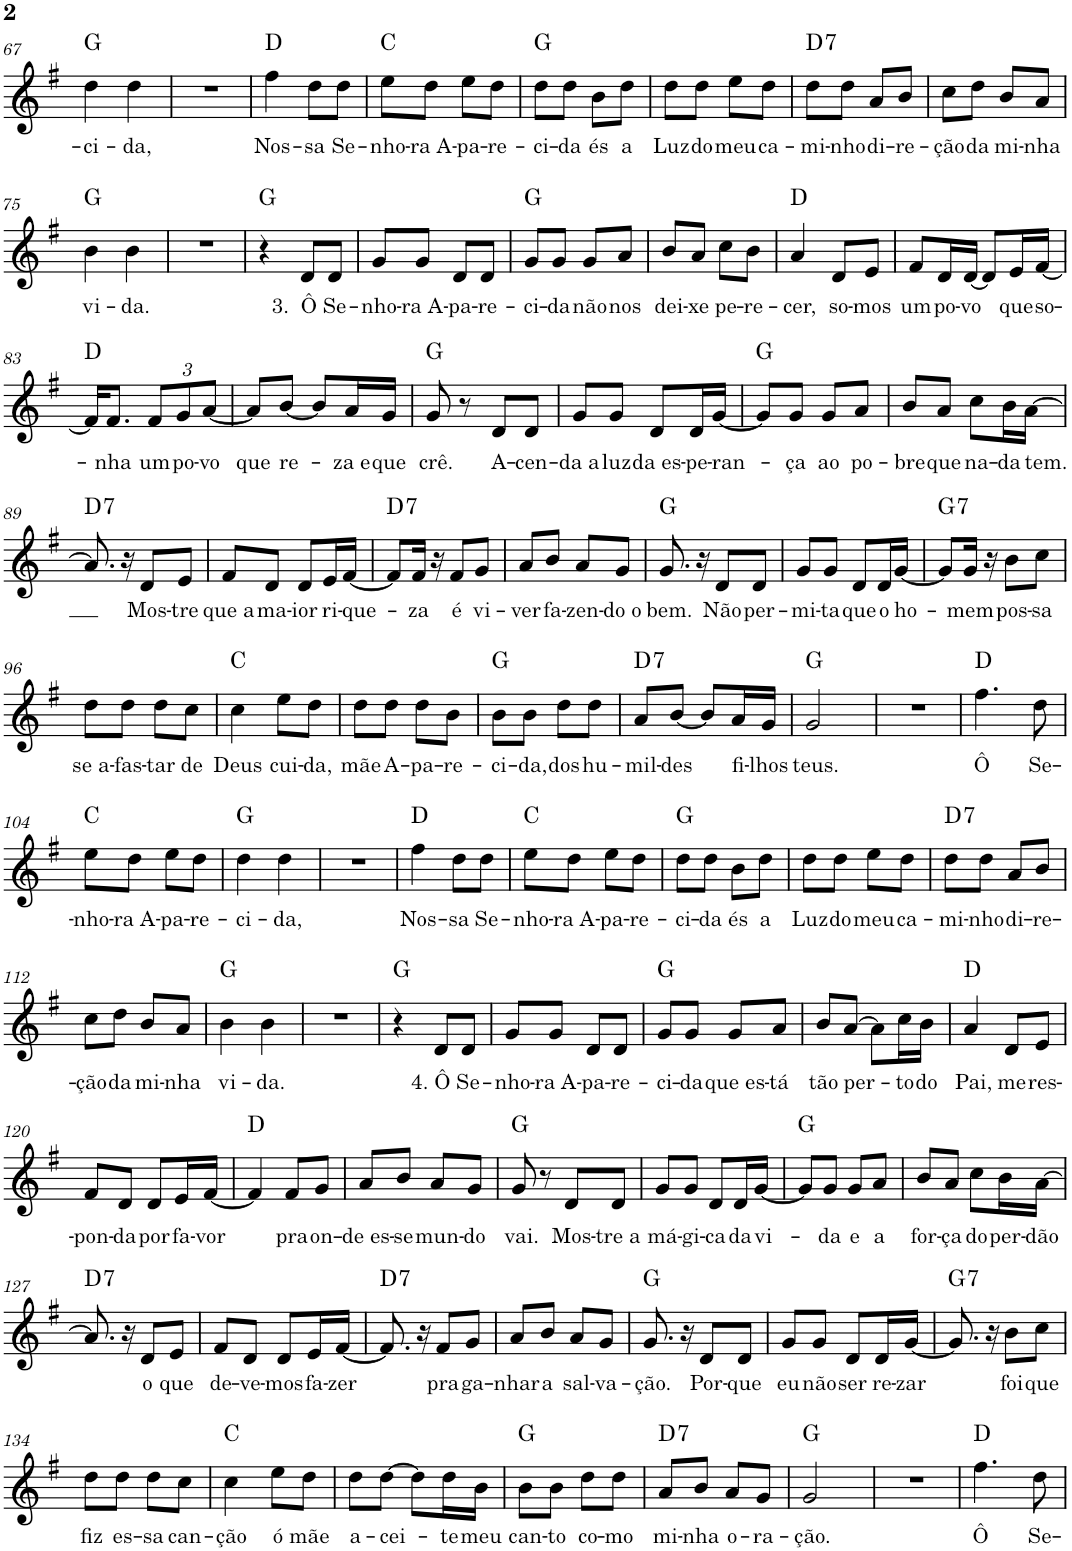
**kern	**text	**harte
*part1	*part1	*part1
*staff1	*staff1	*
*I"Voz	*	*
*I'Vo.	*	*
!!LO:PB:g=z
*clefG2	*	*
*k[f#]	*	*
*M2/4	*	*
=67	=67	=67
!	!LO:LY:b	!
4dd\	-ci-	G:maj
!	!LO:LY:b	!
4dd\	-da,	.
=68	=68	=68
2r	.	.
=69	=69	=69
!	!LO:LY:b	!
4ff#\	Nos-	D:maj
!	!LO:LY:b	!
8dd\L	-sa	.
!	!LO:LY:b	!
8dd\J	Se-	.
=70	=70	=70
!	!LO:LY:b	!
8ee\L	-nho-	C:maj
!	!LO:LY:b	!
8dd\J	-ra A-	.
!	!LO:LY:b	!
8ee\L	-pa-	.
!	!LO:LY:b	!
8dd\J	-re-	.
=71	=71	=71
!	!LO:LY:b	!
8dd\L	-ci-	G:maj
!	!LO:LY:b	!
8dd\J	-da	.
!	!LO:LY:b	!
8b\L	és	.
!	!LO:LY:b	!
8dd\J	a	.
=72	=72	=72
!	!LO:LY:b	!
8dd\L	Luz	.
!	!LO:LY:b	!
8dd\J	do	.
!	!LO:LY:b	!
8ee\L	meu	.
!	!LO:LY:b	!
8dd\J	ca-	.
=73	=73	=73
!	!LO:LY:b	!LO:H:kt=7
8dd\L	-mi-	D:7
!	!LO:LY:b	!
8dd\J	-nho	.
!	!LO:LY:b	!
8a/L	di-	.
!	!LO:LY:b	!
8b/J	-re-	.
=74	=74	=74
!	!LO:LY:b	!
8cc\L	-ção	.
!	!LO:LY:b	!
8dd\J	da	.
!	!LO:LY:b	!
8b/L	mi-	.
!	!LO:LY:b	!
8a/J	-nha	.
!!LO:LB:g=z
=75	=75	=75
!	!LO:LY:b	!
4b\	vi-	G:maj
!	!LO:LY:b	!
4b\	-da.	.
=76	=76	=76
2r	.	.
=77	=77	=77
4r	.	G:maj
!	!LO:LY:b	!
8d/L	3. Ô	.
!	!LO:LY:b	!
8d/J	Se-	.
=78	=78	=78
!	!LO:LY:b	!
8g/L	-nho-	.
!	!LO:LY:b	!
8g/J	-ra A-	.
!	!LO:LY:b	!
8d/L	-pa-	.
!	!LO:LY:b	!
8d/J	-re-	.
=79	=79	=79
!	!LO:LY:b	!
8g/L	-ci-	G:maj
!	!LO:LY:b	!
8g/J	-da	.
!	!LO:LY:b	!
8g/L	não	.
!	!LO:LY:b	!
8a/J	nos	.
=80	=80	=80
!	!LO:LY:b	!
8b/L	dei-	.
!	!LO:LY:b	!
8a/J	-xe	.
!	!LO:LY:b	!
8cc\L	pe-	.
!	!LO:LY:b	!
8b\J	-re-	.
=81	=81	=81
!	!LO:LY:b	!
4a/	-cer,	D:maj
!	!LO:LY:b	!
8d/L	so-	.
!	!LO:LY:b	!
8e/J	-mos	.
=82	=82	=82
!	!LO:LY:b	!
8f#/L	um	.
!	!LO:LY:b	!
16d/L	po-	.
!	!LO:LY:b	!
[16d/JJ	-vo	.
8d/L]	.	.
!	!LO:LY:b	!
16e/L	que	.
!	!LO:LY:b	!
[16f#/JJ	so-	.
!!LO:LB:g=z
=83	=83	=83
16f#/KL]	.	D:maj
!	!LO:LY:b	!
8.f#/J	-nha	.
*Xbrackettup	*	*
!	!LO:LY:b	!
12f#/L	um	.
!	!LO:LY:b	!
12g/	po-	.
!	!LO:LY:b	!
[12a/J	-vo	.
=84	=84	=84
!	!LO:LY:b	!
8a/L]	que	.
!	!LO:LY:b	!
[8b/J	re-	.
8b/L]	.	.
!	!LO:LY:b	!
16a/L	-za e	.
!	!LO:LY:b	!
16g/JJ	que	.
=85	=85	=85
!	!LO:LY:b	!
8g/	crê.	G:maj
8r	.	.
!	!LO:LY:b	!
8d/L	A-	.
!	!LO:LY:b	!
8d/J	-cen-	.
=86	=86	=86
!	!LO:LY:b	!
8g/L	-da a	.
!	!LO:LY:b	!
8g/J	luz	.
!	!LO:LY:b	!
8d/L	da es-	.
!	!LO:LY:b	!
16d/L	-pe-	.
!	!LO:LY:b	!
[16g/JJ	-ran-	.
=87	=87	=87
8g/L]	.	G:maj
!	!LO:LY:b	!
8g/J	-ça	.
!	!LO:LY:b	!
8g/L	ao	.
!	!LO:LY:b	!
8a/J	po-	.
=88	=88	=88
!	!LO:LY:b	!
8b/L	-bre	.
!	!LO:LY:b	!
8a/J	que	.
!	!LO:LY:b	!
8cc\L	na-	.
!	!LO:LY:b	!
16b\L	-da	.
!	!LO:LY:b	!
[16a\JJ	tem.	.
!!LO:LB:g=z
=89	=89	=89
!	!	!LO:H:kt=7
8.a/]	.	D:7
16r	.	.
!	!LO:LY:b	!
8d/L	Mos-	.
!	!LO:LY:b	!
8e/J	-tre	.
=90	=90	=90
!	!LO:LY:b	!
8f#/L	que a	.
!	!LO:LY:b	!
8d/J	ma-	.
!	!LO:LY:b	!
8d/L	-ior	.
!	!LO:LY:b	!
16e/L	ri-	.
!	!LO:LY:b	!
[16f#/JJ	-que-	.
=91	=91	=91
!	!	!LO:H:kt=7
8f#/L]	.	D:7
!	!LO:LY:b	!
16f#/Jk	-za	.
16r	.	.
!	!LO:LY:b	!
8f#/L	é	.
!	!LO:LY:b	!
8g/J	vi-	.
=92	=92	=92
!	!LO:LY:b	!
8a/L	-ver	.
!	!LO:LY:b	!
8b/J	fa-	.
!	!LO:LY:b	!
8a/L	-zen-	.
!	!LO:LY:b	!
8g/J	-do o	.
=93	=93	=93
!	!LO:LY:b	!
8.g/	bem.	G:maj
16r	.	.
!	!LO:LY:b	!
8d/L	Não	.
!	!LO:LY:b	!
8d/J	per-	.
=94	=94	=94
!	!LO:LY:b	!
8g/L	-mi-	.
!	!LO:LY:b	!
8g/J	-ta	.
!	!LO:LY:b	!
8d/L	que	.
!	!LO:LY:b	!
16d/L	o	.
!	!LO:LY:b	!
[16g/JJ	ho-	.
=95	=95	=95
!	!	!LO:H:kt=7
8g/L]	.	G:7
!	!LO:LY:b	!
16g/Jk	-mem	.
16r	.	.
!	!LO:LY:b	!
8b\L	pos-	.
!	!LO:LY:b	!
8cc\J	-sa	.
!!LO:LB:g=z
=96	=96	=96
!	!LO:LY:b	!
8dd\L	se a-	.
!	!LO:LY:b	!
8dd\J	-fas-	.
!	!LO:LY:b	!
8dd\L	-tar	.
!	!LO:LY:b	!
8cc\J	de	.
=97	=97	=97
!	!LO:LY:b	!
4cc\	Deus	C:maj
!	!LO:LY:b	!
8ee\L	cui-	.
!	!LO:LY:b	!
8dd\J	-da,	.
=98	=98	=98
!	!LO:LY:b	!
8dd\L	mãe	.
!	!LO:LY:b	!
8dd\J	A-	.
!	!LO:LY:b	!
8dd\L	-pa-	.
!	!LO:LY:b	!
8b\J	-re-	.
=99	=99	=99
!	!LO:LY:b	!
8b\L	-ci-	G:maj
!	!LO:LY:b	!
8b\J	-da,	.
!	!LO:LY:b	!
8dd\L	dos	.
!	!LO:LY:b	!
8dd\J	hu-	.
=100	=100	=100
!	!LO:LY:b	!LO:H:kt=7
8a/L	-mil-	D:7
!	!LO:LY:b	!
[8b/J	-des	.
8b/L]	.	.
!	!LO:LY:b	!
16a/L	fi-	.
!	!LO:LY:b	!
16g/JJ	-lhos	.
=101	=101	=101
!	!LO:LY:b	!
2g/	teus.	G:maj
=102	=102	=102
2r	.	.
=103	=103	=103
!	!LO:LY:b	!
4.ff#\	Ô	D:maj
!	!LO:LY:b	!
8dd\	Se-	.
!!LO:LB:g=z
=104	=104	=104
!	!LO:LY:b	!
8ee\L	-nho-	C:maj
!	!LO:LY:b	!
8dd\J	-ra A-	.
!	!LO:LY:b	!
8ee\L	-pa-	.
!	!LO:LY:b	!
8dd\J	-re-	.
=105	=105	=105
!	!LO:LY:b	!
4dd\	-ci-	G:maj
!	!LO:LY:b	!
4dd\	-da,	.
=106	=106	=106
2r	.	.
=107	=107	=107
!	!LO:LY:b	!
4ff#\	Nos-	D:maj
!	!LO:LY:b	!
8dd\L	-sa	.
!	!LO:LY:b	!
8dd\J	Se-	.
=108	=108	=108
!	!LO:LY:b	!
8ee\L	-nho-	C:maj
!	!LO:LY:b	!
8dd\J	-ra A-	.
!	!LO:LY:b	!
8ee\L	-pa-	.
!	!LO:LY:b	!
8dd\J	-re-	.
=109	=109	=109
!	!LO:LY:b	!
8dd\L	-ci-	G:maj
!	!LO:LY:b	!
8dd\J	-da	.
!	!LO:LY:b	!
8b\L	és	.
!	!LO:LY:b	!
8dd\J	a	.
=110	=110	=110
!	!LO:LY:b	!
8dd\L	Luz	.
!	!LO:LY:b	!
8dd\J	do	.
!	!LO:LY:b	!
8ee\L	meu	.
!	!LO:LY:b	!
8dd\J	ca-	.
=111	=111	=111
!	!LO:LY:b	!LO:H:kt=7
8dd\L	-mi-	D:7
!	!LO:LY:b	!
8dd\J	-nho	.
!	!LO:LY:b	!
8a/L	di-	.
!	!LO:LY:b	!
8b/J	-re-	.
!!LO:LB:g=z
=112	=112	=112
!	!LO:LY:b	!
8cc\L	-ção	.
!	!LO:LY:b	!
8dd\J	da	.
!	!LO:LY:b	!
8b/L	mi-	.
!	!LO:LY:b	!
8a/J	-nha	.
=113	=113	=113
!	!LO:LY:b	!
4b\	vi-	G:maj
!	!LO:LY:b	!
4b\	-da.	.
=114	=114	=114
2r	.	.
=115	=115	=115
4r	.	G:maj
!	!LO:LY:b	!
8d/L	4. Ô	.
!	!LO:LY:b	!
8d/J	Se-	.
=116	=116	=116
!	!LO:LY:b	!
8g/L	-nho-	.
!	!LO:LY:b	!
8g/J	-ra A-	.
!	!LO:LY:b	!
8d/L	-pa-	.
!	!LO:LY:b	!
8d/J	-re-	.
=117	=117	=117
!	!LO:LY:b	!
8g/L	-ci-	G:maj
!	!LO:LY:b	!
8g/J	-da	.
!	!LO:LY:b	!
8g/L	que es-	.
!	!LO:LY:b	!
8a/J	-tá	.
=118	=118	=118
!	!LO:LY:b	!
8b/L	tão	.
!	!LO:LY:b	!
[8a/J	per-	.
8a\L]	.	.
!	!LO:LY:b	!
16cc\L	-to	.
!	!LO:LY:b	!
16b\JJ	do	.
=119	=119	=119
!	!LO:LY:b	!
4a/	Pai,	D:maj
!	!LO:LY:b	!
8d/L	me	.
!	!LO:LY:b	!
8e/J	res-	.
!!LO:LB:g=z
=120	=120	=120
!	!LO:LY:b	!
8f#/L	-pon-	.
!	!LO:LY:b	!
8d/J	-da	.
!	!LO:LY:b	!
8d/L	por	.
!	!LO:LY:b	!
16e/L	fa-	.
!	!LO:LY:b	!
[16f#/JJ	-vor	.
=121	=121	=121
4f#/]	.	D:maj
!	!LO:LY:b	!
8f#/L	pra	.
!	!LO:LY:b	!
8g/J	on-	.
=122	=122	=122
!	!LO:LY:b	!
8a/L	-de es-	.
!	!LO:LY:b	!
8b/J	-se	.
!	!LO:LY:b	!
8a/L	mun-	.
!	!LO:LY:b	!
8g/J	-do	.
=123	=123	=123
!	!LO:LY:b	!
8g/	vai.	G:maj
8r	.	.
!	!LO:LY:b	!
8d/L	Mos-	.
!	!LO:LY:b	!
8d/J	-tre a	.
=124	=124	=124
!	!LO:LY:b	!
8g/L	má-	.
!	!LO:LY:b	!
8g/J	-gi-	.
!	!LO:LY:b	!
8d/L	-ca	.
!	!LO:LY:b	!
16d/L	da	.
!	!LO:LY:b	!
[16g/JJ	vi-	.
=125	=125	=125
8g/L]	.	G:maj
!	!LO:LY:b	!
8g/J	-da	.
!	!LO:LY:b	!
8g/L	e	.
!	!LO:LY:b	!
8a/J	a	.
=126	=126	=126
!	!LO:LY:b	!
8b/L	for-	.
!	!LO:LY:b	!
8a/J	-ça	.
!	!LO:LY:b	!
8cc\L	do	.
!	!LO:LY:b	!
16b\L	per-	.
!	!LO:LY:b	!
[16a\JJ	-dão	.
!!LO:LB:g=z
=127	=127	=127
!	!	!LO:H:kt=7
8.a/]	.	D:7
16r	.	.
!	!LO:LY:b	!
8d/L	o	.
!	!LO:LY:b	!
8e/J	que	.
=128	=128	=128
!	!LO:LY:b	!
8f#/L	de-	.
!	!LO:LY:b	!
8d/J	-ve-	.
!	!LO:LY:b	!
8d/L	-mos	.
!	!LO:LY:b	!
16e/L	fa-	.
!	!LO:LY:b	!
[16f#/JJ	-zer	.
=129	=129	=129
!	!	!LO:H:kt=7
8.f#/]	.	D:7
16r	.	.
!	!LO:LY:b	!
8f#/L	pra	.
!	!LO:LY:b	!
8g/J	ga-	.
=130	=130	=130
!	!LO:LY:b	!
8a/L	-nhar	.
!	!LO:LY:b	!
8b/J	a	.
!	!LO:LY:b	!
8a/L	sal-	.
!	!LO:LY:b	!
8g/J	-va-	.
=131	=131	=131
!	!LO:LY:b	!
8.g/	-ção.	G:maj
16r	.	.
!	!LO:LY:b	!
8d/L	Por-	.
!	!LO:LY:b	!
8d/J	-que	.
=132	=132	=132
!	!LO:LY:b	!
8g/L	eu	.
!	!LO:LY:b	!
8g/J	não	.
!	!LO:LY:b	!
8d/L	ser	.
!	!LO:LY:b	!
16d/L	re-	.
!	!LO:LY:b	!
[16g/JJ	-zar	.
=133	=133	=133
!	!	!LO:H:kt=7
8.g/]	.	G:7
16r	.	.
!	!LO:LY:b	!
8b\L	foi	.
!	!LO:LY:b	!
8cc\J	que	.
!!LO:LB:g=z
=134	=134	=134
!	!LO:LY:b	!
8dd\L	fiz	.
!	!LO:LY:b	!
8dd\J	es-	.
!	!LO:LY:b	!
8dd\L	-sa	.
!	!LO:LY:b	!
8cc\J	can-	.
=135	=135	=135
!	!LO:LY:b	!
4cc\	-ção	C:maj
!	!LO:LY:b	!
8ee\L	ó	.
!	!LO:LY:b	!
8dd\J	mãe	.
=136	=136	=136
!	!LO:LY:b	!
8dd\L	a-	.
!	!LO:LY:b	!
[8dd\J	-cei-	.
8dd\L]	.	.
!	!LO:LY:b	!
16dd\L	-te	.
!	!LO:LY:b	!
16b\JJ	meu	.
=137	=137	=137
!	!LO:LY:b	!
8b\L	can-	G:maj
!	!LO:LY:b	!
8b\J	-to	.
!	!LO:LY:b	!
8dd\L	co-	.
!	!LO:LY:b	!
8dd\J	-mo	.
=138	=138	=138
!	!LO:LY:b	!LO:H:kt=7
8a/L	mi-	D:7
!	!LO:LY:b	!
8b/J	-nha	.
!	!LO:LY:b	!
8a/L	o-	.
!	!LO:LY:b	!
8g/J	-ra-	.
=139	=139	=139
!	!LO:LY:b	!
2g/	-ção.	G:maj
=140	=140	=140
2r	.	.
=141	=141	=141
!	!LO:LY:b	!
4.ff#\	Ô	D:maj
!	!LO:LY:b	!
8dd\	Se-	.
=	=	=
*-	*-	*-
